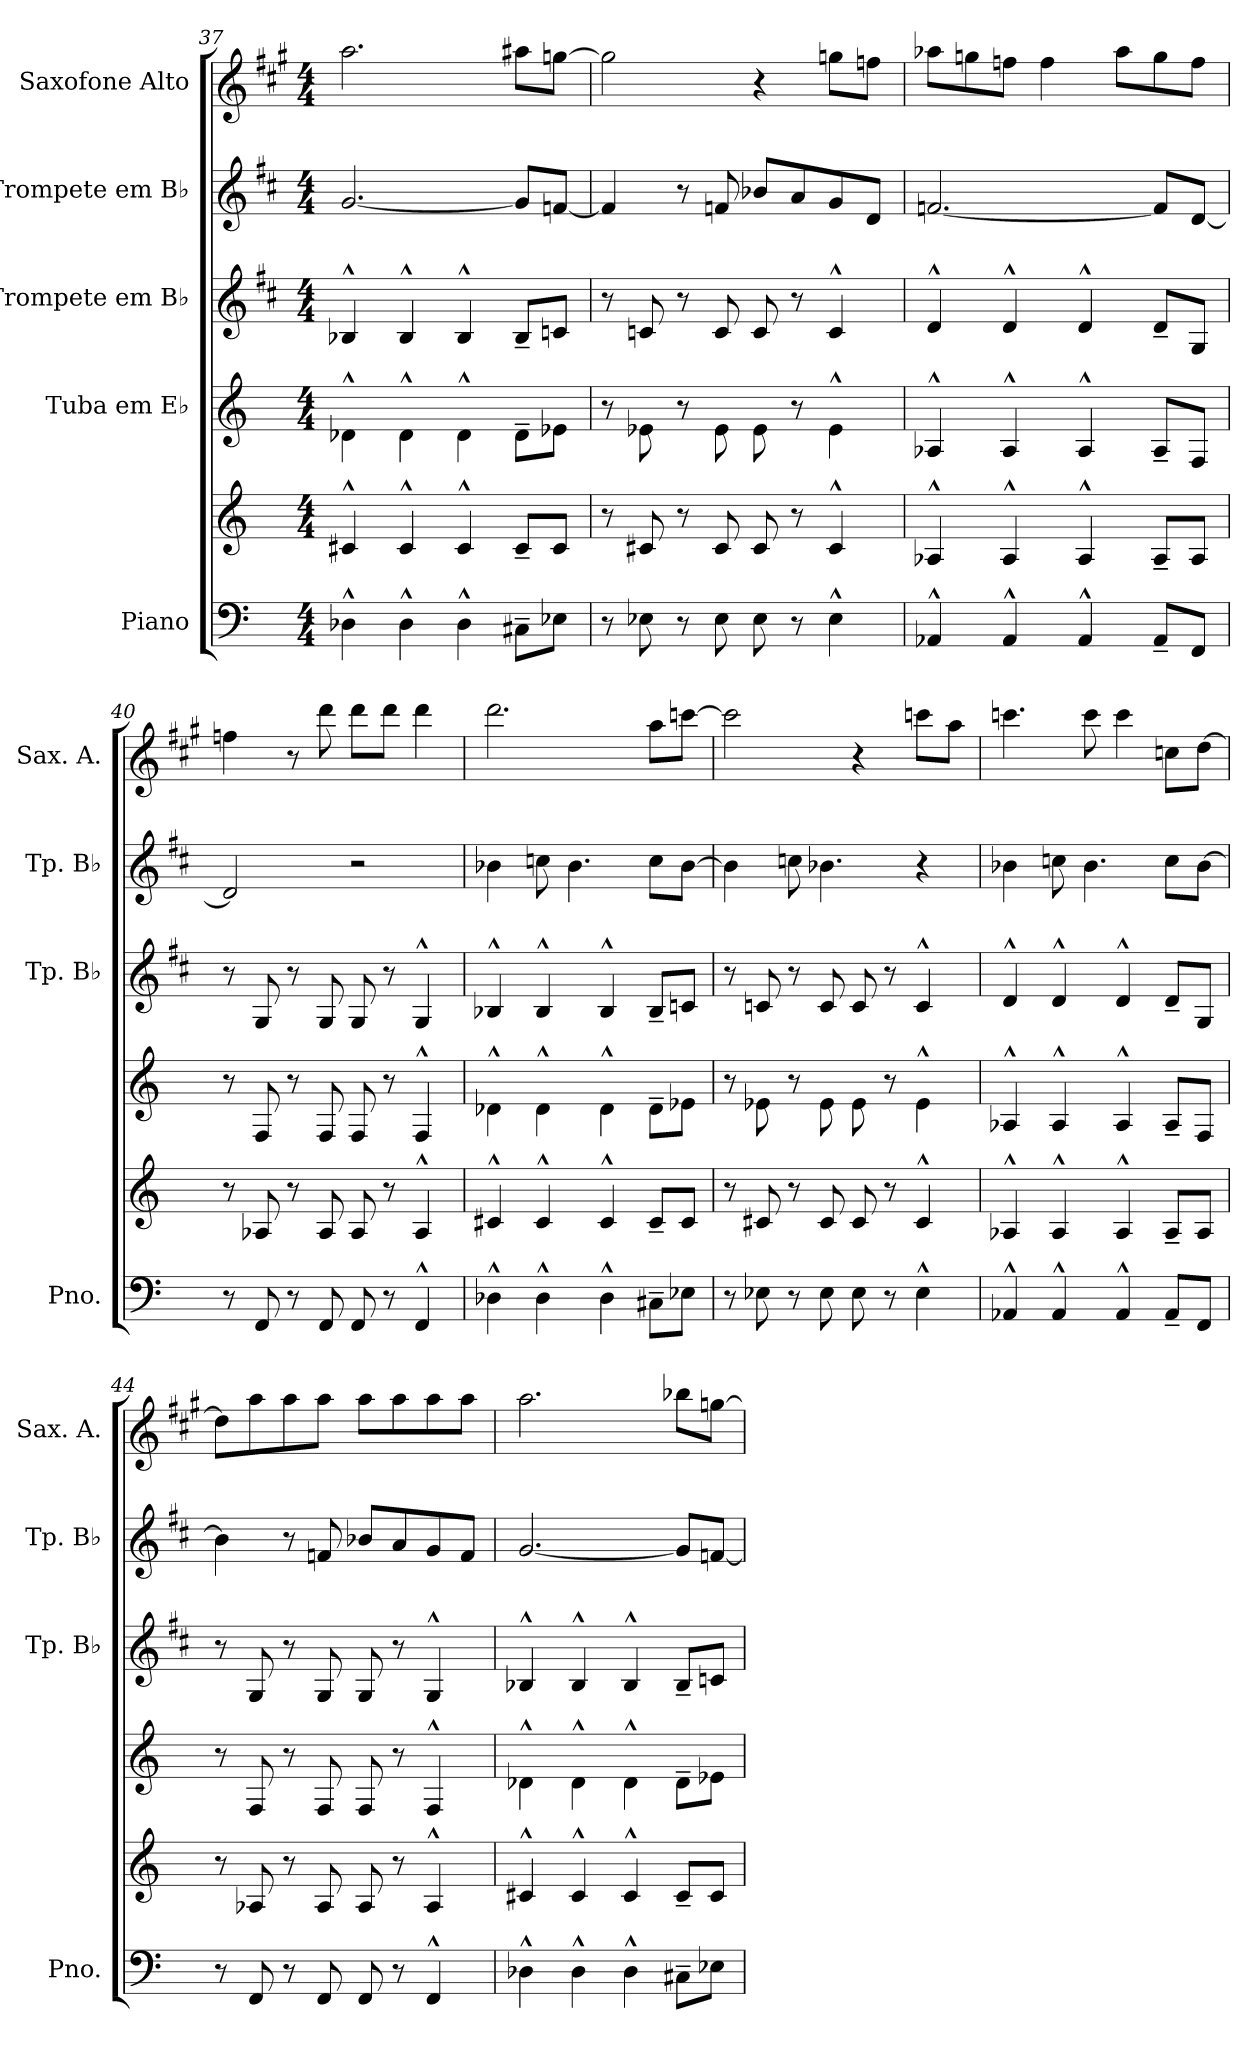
**kern	**kern	**kern	**kern	**kern	**kern
*part5	*part5	*part4	*part3	*part2	*part1
*staff6	*staff5	*staff4	*staff3	*staff2	*staff1
*I"Piano	*	*I"Tuba em E♭	*I"Trompete em B♭	*I"Trompete em B♭	*I"Saxofone Alto
*I'Pno.	*	*	*I'Tp. B♭	*I'Tp. B♭	*I'Sax. A.
!!LO:LB:g=z
*clefF4	*clefG2	*clefG2	*clefG2	*clefG2	*clefG2
*	*	*ITrd12c21	*ITrd1c2	*ITrd1c2	*ITrd5c9
*k[]	*k[]	*k[]	*k[]	*k[]	*k[]
*M4/4	*M4/4	*M4/4	*M4/4	*M4/4	*M4/4
=37	=37	=37	=37	=37	=37
4D-X^^\	4c#X^^/	4D-X^^\	4A-X^^/	[2.f/	2.cc\
4D-^^\	4c#^^/	4D-^^\	4A-^^/	.	.
4D-^^\	4c#^^/	4D-^^\	4A-^^/	.	.
8C#X~\L	8c#~/L	8D-~\L	8A-~/L	8f/L]	8cc#X\L
8E-X\J	8c#/J	8E-X\J	8B-X/J	[8e-X/J	[8b-X\J
=38	=38	=38	=38	=38	=38
8r	8r	8r	8r	4e-/]	2b-\]
8E-X\	8c#X/	8E-X\	8B-X/	.	.
8r	8r	8r	8r	8r	.
8E-\	8c#/	8E-\	8B-/	8e-X/	.
8E-\	8c#/	8E-\	8B-/	8a-X/L	4r
8r	8r	8r	8r	8g/	.
4E-^^\	4c#^^/	4E-^^\	4B-^^/	8f/	8b-X\L
.	.	.	.	8c/J	8a-X\J
=39	=39	=39	=39	=39	=39
4AA-X^^/	4A-X^^/	4AA-X^^/	4c^^/	[2.e-X/	8cc-X\L
.	.	.	.	.	8b-X\
4AA-^^/	4A-^^/	4AA-^^/	4c^^/	.	8a-X\J
.	.	.	.	.	4a-\
4AA-^^/	4A-^^/	4AA-^^/	4c^^/	.	.
.	.	.	.	.	8cc-\L
8AA-~/L	8A-~/L	8AA-~/L	8c~/L	8e-/L]	8b-\
8FF/J	8A-/J	8FF/J	8F/J	[8c/J	8a-\J
=40	=40	=40	=40	=40	=40
8r	8r	8r	8r	2c/]	4a-X\
8FF/	8A-X/	8FF/	8F/	.	.
8r	8r	8r	8r	.	8r
8FF/	8A-/	8FF/	8F/	.	8ff\
8FF/	8A-/	8FF/	8F/	2r	8ff\L
8r	8r	8r	8r	.	8ff\J
4FF^^/	4A-^^/	4FF^^/	4F^^/	.	4ff\
!!LO:PB:g=z
=41	=41	=41	=41	=41	=41
4D-X^^\	4c#X^^/	4D-X^^\	4A-X^^/	4a-X\	2.ff\
4D-^^\	4c#^^/	4D-^^\	4A-^^/	8b-X\	.
.	.	.	.	4.a-\	.
4D-^^\	4c#^^/	4D-^^\	4A-^^/	.	.
8C#X~\L	8c#~/L	8D-~\L	8A-~/L	8b-\L	8cc\L
8E-X\J	8c#/J	8E-X\J	8B-X/J	[8a-\J	[8ee-X\J
=42	=42	=42	=42	=42	=42
8r	8r	8r	8r	4a-\]	2ee-\]
8E-X\	8c#X/	8E-X\	8B-X/	.	.
8r	8r	8r	8r	8b-X\	.
8E-\	8c#/	8E-\	8B-/	4.a-X\	.
8E-\	8c#/	8E-\	8B-/	.	4r
8r	8r	8r	8r	.	.
4E-^^\	4c#^^/	4E-^^\	4B-^^/	4r	8ee-X\L
.	.	.	.	.	8cc\J
=43	=43	=43	=43	=43	=43
4AA-X^^/	4A-X^^/	4AA-X^^/	4c^^/	4a-X\	4.ee-X\
4AA-^^/	4A-^^/	4AA-^^/	4c^^/	8b-X\	.
.	.	.	.	4.a-\	8ee-\
4AA-^^/	4A-^^/	4AA-^^/	4c^^/	.	4ee-\
8AA-~/L	8A-~/L	8AA-~/L	8c~/L	8b-\L	8e-X\L
8FF/J	8A-/J	8FF/J	8F/J	[8a-\J	[8f\J
=44	=44	=44	=44	=44	=44
8r	8r	8r	8r	4a-\]	8f\L]
8FF/	8A-X/	8FF/	8F/	.	8cc\
8r	8r	8r	8r	8r	8cc\
8FF/	8A-/	8FF/	8F/	8e-X/	8cc\J
8FF/	8A-/	8FF/	8F/	8a-X/L	8cc\L
8r	8r	8r	8r	8g/	8cc\
4FF^^/	4A-^^/	4FF^^/	4F^^/	8f/	8cc\
.	.	.	.	8e-/J	8cc\J
!!LO:LB:g=z
=45	=45	=45	=45	=45	=45
4D-X^^\	4c#X^^/	4D-X^^\	4A-X^^/	[2.f/	2.cc\
4D-^^\	4c#^^/	4D-^^\	4A-^^/	.	.
4D-^^\	4c#^^/	4D-^^\	4A-^^/	.	.
8C#X~\L	8c#~/L	8D-~\L	8A-~/L	8f/L]	8dd-X\L
8E-X\J	8c#/J	8E-X\J	8B-X/J	[8e-X/J	[8b-X\J
=	=	=	=	=	=
*-	*-	*-	*-	*-	*-
